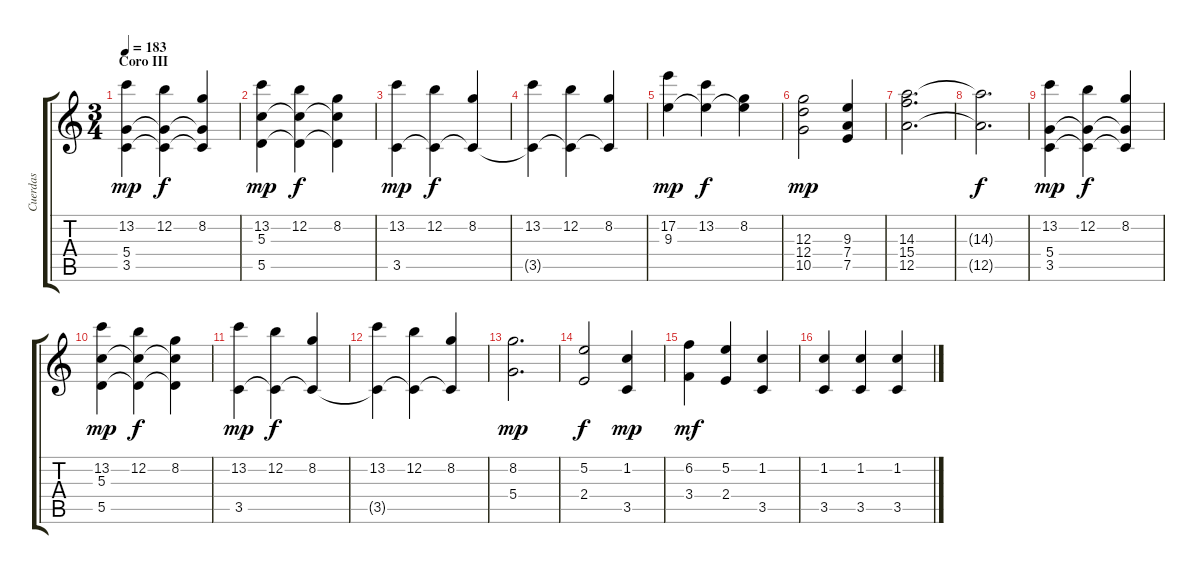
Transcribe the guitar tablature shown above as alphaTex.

\track ("Cuerdas" "Cuerdas") {instrument stringensemble2}
\staff {score tabs}
\tuning (E5 B4 G4 D4 A3 E3) {hide}
\ts (3 4)
\section ("" "Coro III")
\tempo 183
\clef g2
\ks c
(13.2 5.4 3.5).4{dy mp instrument stringensemble1} (12.2 5.4{t} 3.5{t}).4{dy f} (8.2 5.4{t} 3.5{t}).4 |
(13.2 5.3 5.5).4{dy mp} (12.2 5.3{t} 5.5{t}).4{dy f} (8.2 5.3{t} 5.5{t}).4 |
(13.2 3.5).4{dy mp} (12.2 3.5{t}).4{dy f} (8.2 3.5{t}).4 |
(13.2 3.5{t}).4 (12.2 3.5{t}).4 (8.2 3.5{t}).4 |
(17.2 9.3).4{dy mp} (13.2 9.3{t}).4{dy f} (8.2 9.3{t}).4 |
(12.3 12.4 10.5).2{dy mp} (9.3 7.4 7.5).4 |
(14.3 15.4 12.5).2{d} |
(14.3{t} 12.5{t}).2{d dy f} |
(13.2 5.4 3.5).4{dy mp} (12.2 5.4{t} 3.5{t}).4{dy f} (8.2 5.4{t} 3.5{t}).4 |
(13.2 5.3 5.5).4{dy mp} (12.2 5.3{t} 5.5{t}).4{dy f} (8.2 5.3{t} 5.5{t}).4 |
(13.2 3.5).4{dy mp} (12.2 3.5{t}).4{dy f} (8.2 3.5{t}).4 |
(13.2 3.5{t}).4 (12.2 3.5{t}).4 (8.2 3.5{t}).4 |
(8.2 5.4).2{d dy mp} |
(5.2 2.4).2{dy f instrument stringensemble2} (1.2 3.5).4{dy mp} |
(6.2 3.4).4{dy mf instrument stringensemble1} (5.2 2.4).4 (1.2 3.5).4 |
(1.2 3.5).4 (1.2 3.5).4 (1.2 3.5).4
